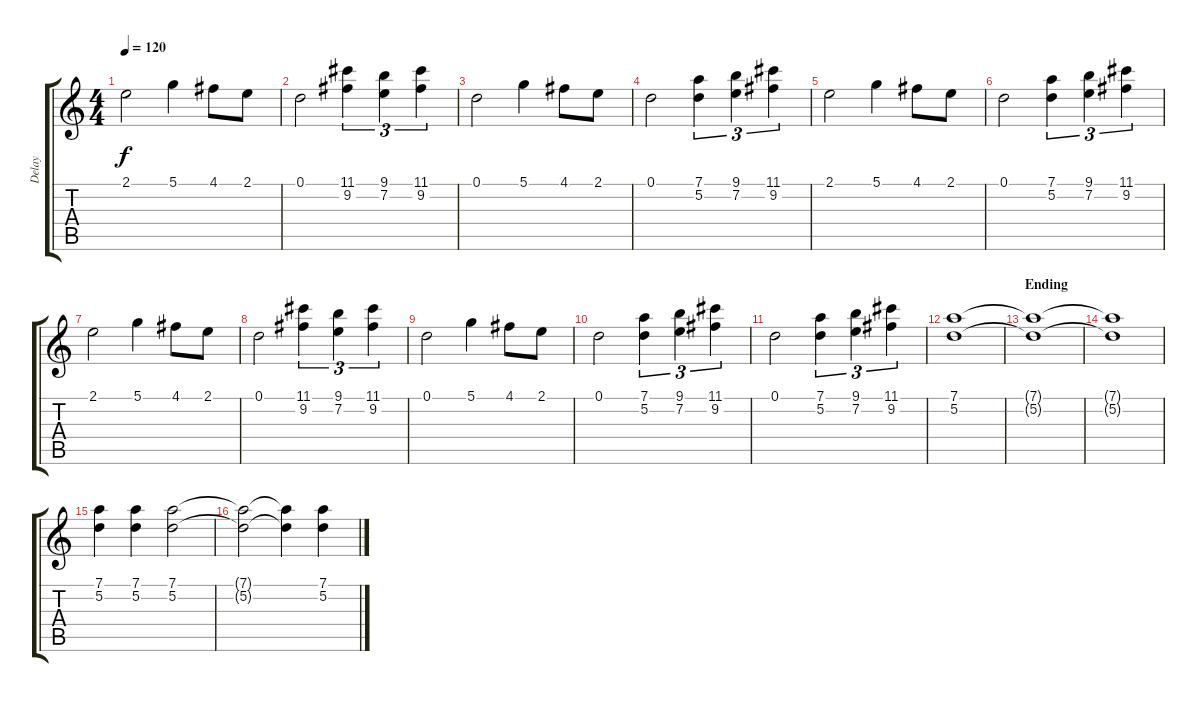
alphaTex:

\track ("Delay" "Delay") {instrument distortionguitar}
\staff {score tabs}
\tuning (D4 A3 F3 C3 G2 D2) {hide}
\ts (4 4)
\tempo 120
\clef g2
\ks c
2.1.2{dy f} 5.1.4 4.1.8 2.1.8 |
0.1.2 (11.1 9.2).4{tu (3 2)} (9.1 7.2).4{tu (3 2)} (11.1 9.2).4{tu (3 2)} |
0.1.2 5.1.4 4.1.8 2.1.8 |
0.1.2 (7.1 5.2).4{tu (3 2)} (9.1 7.2).4{tu (3 2)} (11.1 9.2).4{tu (3 2)} |
2.1.2 5.1.4 4.1.8 2.1.8 |
0.1.2 (7.1 5.2).4{tu (3 2)} (9.1 7.2).4{tu (3 2)} (11.1 9.2).4{tu (3 2)} |
2.1.2 5.1.4 4.1.8 2.1.8 |
0.1.2 (11.1 9.2).4{tu (3 2)} (9.1 7.2).4{tu (3 2)} (11.1 9.2).4{tu (3 2)} |
0.1.2 5.1.4 4.1.8 2.1.8 |
0.1.2 (7.1 5.2).4{tu (3 2)} (9.1 7.2).4{tu (3 2)} (11.1 9.2).4{tu (3 2)} |
0.1.2 (7.1 5.2).4{tu (3 2)} (9.1 7.2).4{tu (3 2)} (11.1 9.2).4{tu (3 2)} |
(7.1 5.2).1 |
\section ("" "Ending")
(7.1{t} 5.2{t}).1 |
(7.1{t} 5.2{t}).1 |
(7.1 5.2).4 (7.1 5.2).4 (7.1 5.2).2 |
(7.1{t} 5.2{t}).2 (7.1{t} 5.2{t}).4 (7.1 5.2).4
